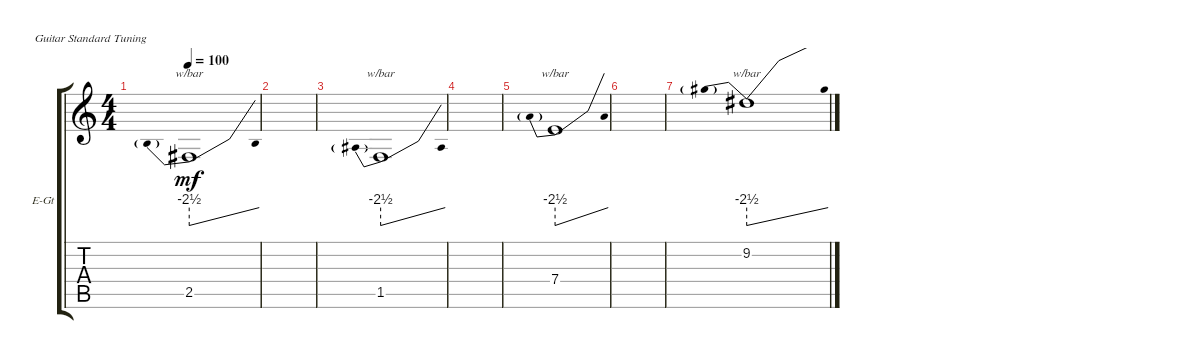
\bracketExtendMode groupsimilarinstruments
\firstSystemTrackNameOrientation horizontal
\otherSystemsTrackNameOrientation horizontal
\track ("Slide" "E-Gt") {multiBarRest instrument distortionguitar}
\staff {score tabs}
\tuning (E4 B3 G3 D3 A2 E2)
\ts (4 4)
\tempo 100
\clef g2
\ks c
2.5.1{tbe (predivedive default 0 -10 9 0) dy mf} |
|
1.5.1{tbe (predivedive default 0 -10 10.2 0)} |
|
7.4.1{tbe (predivedive default 0 -10 10.2 0)} |
|
9.2.1{tbe (predivedive default 0 -10 11.4 0)}
